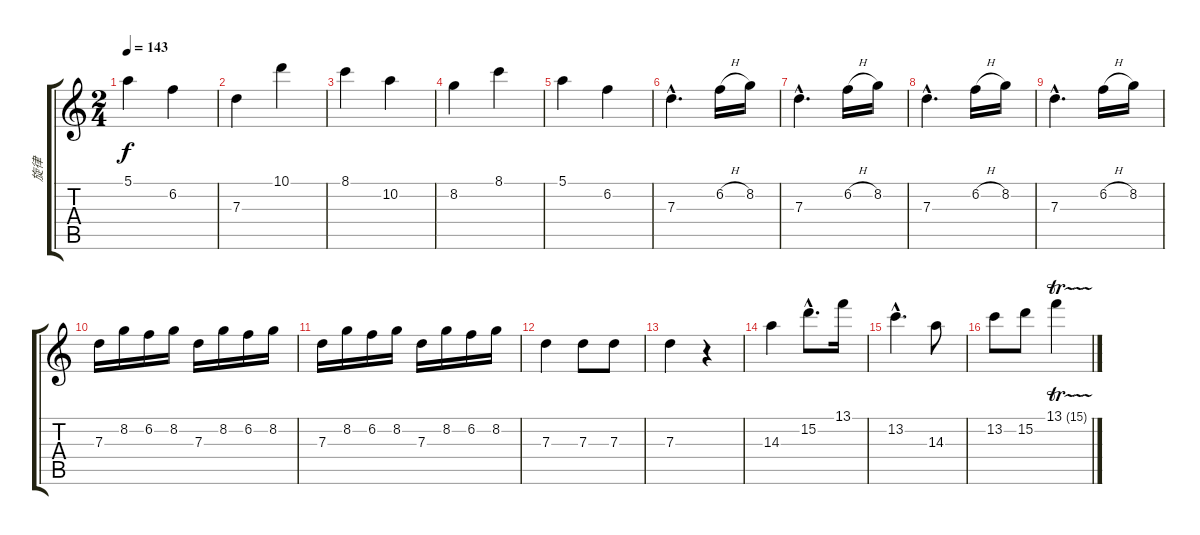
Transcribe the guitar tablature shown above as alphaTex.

\track ("旋律" "旋律") {instrument overdrivenguitar}
\staff {score tabs}
\tuning (E4 B3 G3 D3 A2 E2) {hide}
\ts (2 4)
\tempo 143
\clef g2
\ks c
5.1.4{dy f} 6.2.4 |
7.3.4 10.1.4 |
8.1.4 10.2.4 |
8.2.4 8.1.4 |
5.1.4 6.2.4 |
7.3{hac}.4{d} 6.2{h}.16 8.2.16 |
7.3{hac}.4{d} 6.2{h}.16 8.2.16 |
7.3{hac}.4{d} 6.2{h}.16 8.2.16 |
7.3{hac}.4{d} 6.2{h}.16 8.2.16 |
7.3.16 8.2.16 6.2.16 8.2.16 7.3.16 8.2.16 6.2.16 8.2.16 |
7.3.16 8.2.16 6.2.16 8.2.16 7.3.16 8.2.16 6.2.16 8.2.16 |
7.3.4 7.3.8 7.3.8 |
7.3.4 r.4 |
14.3.4 15.2{hac}.8{d} 13.1.16 |
13.2{hac}.4{d} 14.3.8 |
13.2.8 15.2.8 13.1{tr (15 64)}.4
